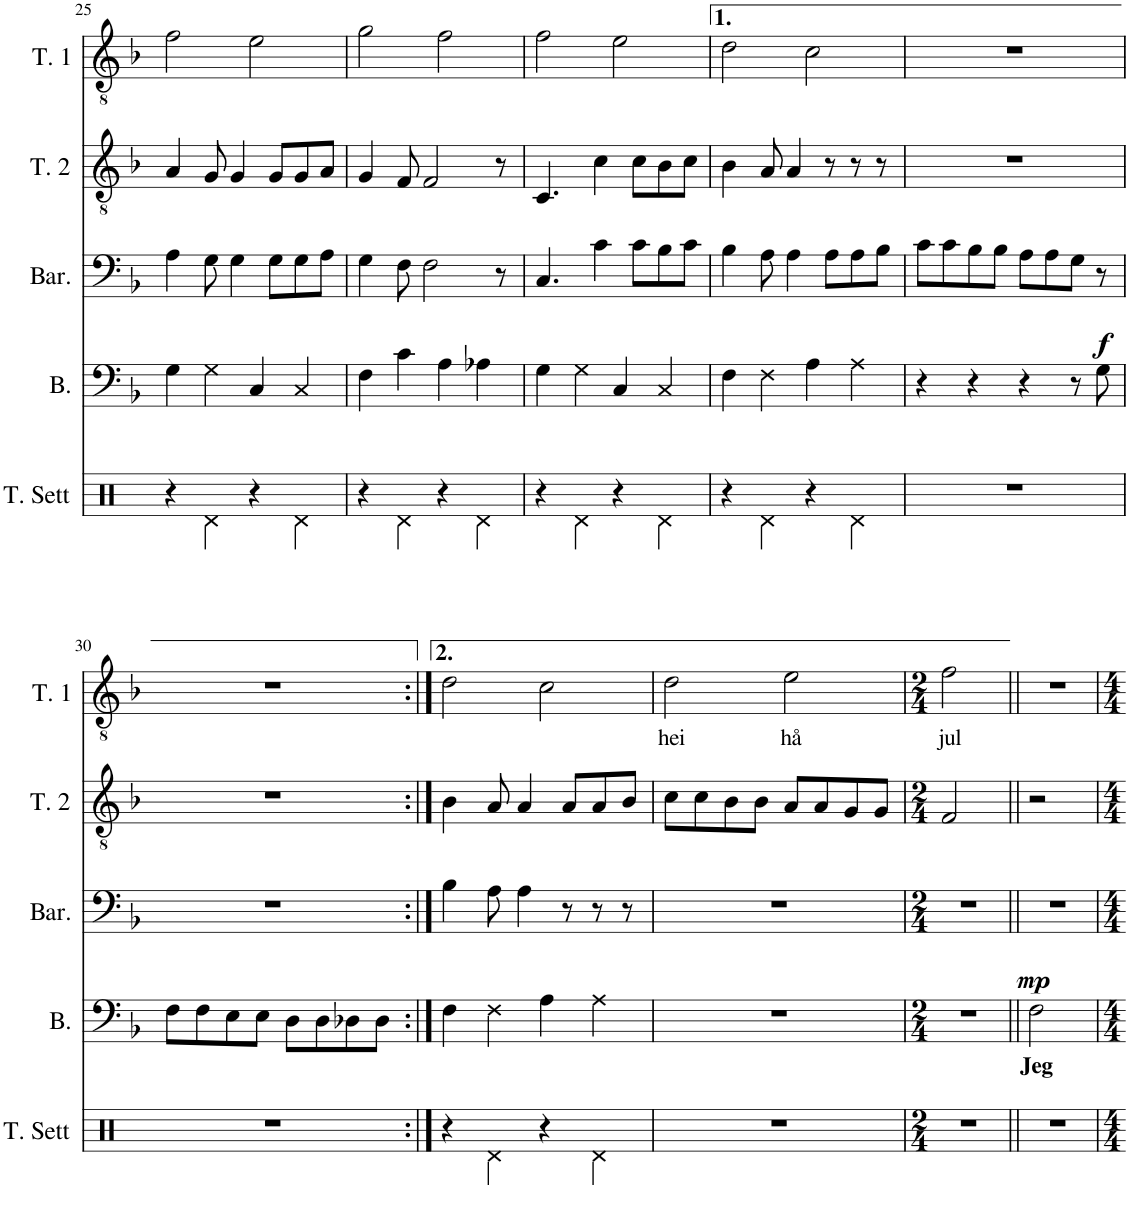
**kern	**text	**dynam	**kern	**kern	**kern	**text
*part4	*part4	*part4	*part3	*part2	*part1	*part1
*staff4	*staff4	*staff4	*staff3	*staff2	*staff1	*staff1
*I"Bass	*	*	*I"Baryton	*I"Tenor 2	*I"Tenor 1	*
*I'B.	*	*	*I'Bar.	*I'T. 2	*I'T. 1	*
!!LO:PB:g=z
*clefF4	*	*	*clefF4	*clefGv2	*clefGv2	*
*k[b-]	*	*	*k[b-]	*k[b-]	*k[b-]	*
*M4/4	*	*	*M4/4	*M4/4	*M4/4	*
=25	=25	=25	=25	=25	=25	=25
4G\	.	.	4A\	4A/	2f\	.
4G\	.	.	8G\	8G/	.	.
.	.	.	4G\	4G/	.	.
4C/	.	.	.	.	2e\	.
.	.	.	8G\L	8G/L	.	.
4C/	.	.	8G\	8G/	.	.
.	.	.	8A\J	8A/J	.	.
=26	=26	=26	=26	=26	=26	=26
4F\	.	.	4G\	4G/	2g\	.
4c\	.	.	8F\	8F/	.	.
.	.	.	2F\	2F/	.	.
4A\	.	.	.	.	2f\	.
4A-X\	.	.	.	.	.	.
.	.	.	8r	8r	.	.
=27	=27	=27	=27	=27	=27	=27
4G\	.	.	4.C/	4.C/	2f\	.
4G\	.	.	.	.	.	.
.	.	.	4c\	4c\	.	.
4C/	.	.	.	.	2e\	.
.	.	.	8c\L	8c\L	.	.
4C/	.	.	8B-\	8B-\	.	.
.	.	.	8c\J	8c\J	.	.
=28	=28	=28	=28	=28	=28	=28
4F\	.	.	4B-\	4B-\	2d\	.
4F\	.	.	8A\	8A/	.	.
.	.	.	4A\	4A/	.	.
4A\	.	.	.	.	2c\	.
.	.	.	8A\L	8r	.	.
4A\	.	.	8A\	8r	.	.
.	.	.	8B-\J	8r	.	.
=29	=29	=29	=29	=29	=29	=29
4r	.	.	8c\L	1r	1r	.
.	.	.	8c\	.	.	.
4r	.	.	8B-\	.	.	.
.	.	.	8B-\J	.	.	.
4r	.	.	8A\L	.	.	.
.	.	.	8A\	.	.	.
8r	.	.	8G\J	.	.	.
!	!	!LO:DY:a	!	!	!	!
8G\	.	f	8r	.	.	.
!!LO:LB:g=z
=30	=30	=30	=30	=30	=30	=30
8F\L	.	.	1r	1r	1r	.
8F\	.	.	.	.	.	.
8E\	.	.	.	.	.	.
8E\J	.	.	.	.	.	.
8D\L	.	.	.	.	.	.
8D\	.	.	.	.	.	.
8D-X\	.	.	.	.	.	.
8D-\J	.	.	.	.	.	.
=31:|!	=31:|!	=31:|!	=31:|!	=31:|!	=31:|!	=31:|!
4F\	.	.	4B-\	4B-\	2d\	.
4F\	.	.	8A\	8A/	.	.
.	.	.	4A\	4A/	.	.
4A\	.	.	.	.	2c\	.
.	.	.	8r	8A/L	.	.
4A\	.	.	8r	8A/	.	.
.	.	.	8r	8B-/J	.	.
=32	=32	=32	=32	=32	=32	=32
!	!	!	!	!	!	!LO:LY:b
1r	.	.	1r	8c\L	2d\	hei
.	.	.	.	8c\	.	.
.	.	.	.	8B-\	.	.
.	.	.	.	8B-\J	.	.
!	!	!	!	!	!	!LO:LY:b
.	.	.	.	8A/L	2e\	hå
.	.	.	.	8A/	.	.
.	.	.	.	8G/	.	.
.	.	.	.	8G/J	.	.
=33	=33	=33	=33	=33	=33	=33
*M2/4	*	*	*M2/4	*M2/4	*M2/4	*
!	!	!	!	!	!	!LO:LY:b
2r	.	.	2r	2F/	2f\	jul
=34||	=34||	=34||	=34||	=34||	=34||	=34||
!	!LO:LY:b	!LO:DY:a	!	!	!	!
2F\	Jeg	mp	2r	2r	2r	.
=	=	=	=	=	=	=
*-	*-	*-	*-	*-	*-	*-
